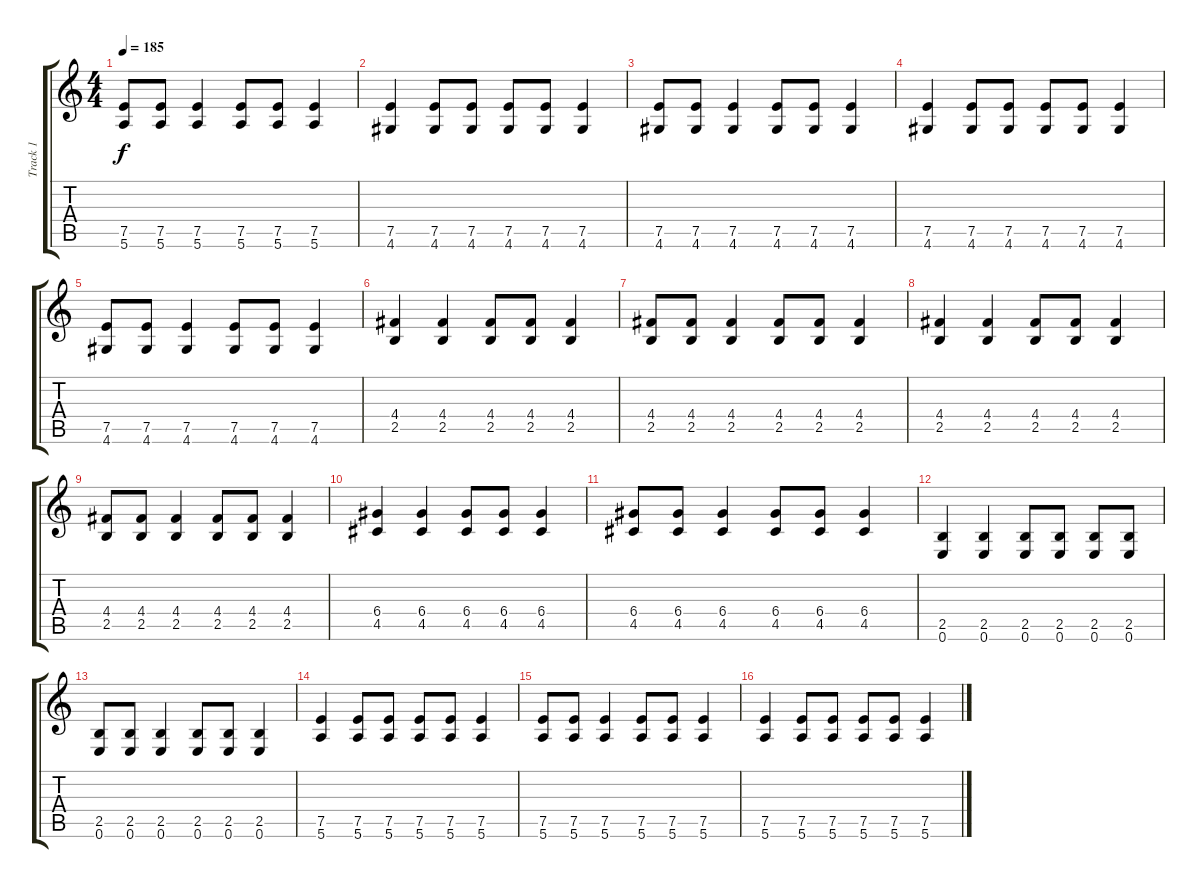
\track ("Track 1" "Track 1") {instrument overdrivenguitar}
\staff {score tabs}
\tuning (E4 B3 G3 D3 A2 E2) {hide}
\ts (4 4)
\tempo 185
\clef g2
\ks c
(7.5 5.6).8{dy f} (7.5 5.6).8 (7.5 5.6).4 (7.5 5.6).8 (7.5 5.6).8 (7.5 5.6).4 |
(7.5 4.6).4 (7.5 4.6).8 (7.5 4.6).8 (7.5 4.6).8 (7.5 4.6).8 (7.5 4.6).4 |
(7.5 4.6).8 (7.5 4.6).8 (7.5 4.6).4 (7.5 4.6).8 (7.5 4.6).8 (7.5 4.6).4 |
(7.5 4.6).4 (7.5 4.6).8 (7.5 4.6).8 (7.5 4.6).8 (7.5 4.6).8 (7.5 4.6).4 |
(7.5 4.6).8 (7.5 4.6).8 (7.5 4.6).4 (7.5 4.6).8 (7.5 4.6).8 (7.5 4.6).4 |
(4.4 2.5).4 (4.4 2.5).4 (4.4 2.5).8 (4.4 2.5).8 (4.4 2.5).4 |
(4.4 2.5).8 (4.4 2.5).8 (4.4 2.5).4 (4.4 2.5).8 (4.4 2.5).8 (4.4 2.5).4 |
(4.4 2.5).4 (4.4 2.5).4 (4.4 2.5).8 (4.4 2.5).8 (4.4 2.5).4 |
(4.4 2.5).8 (4.4 2.5).8 (4.4 2.5).4 (4.4 2.5).8 (4.4 2.5).8 (4.4 2.5).4 |
(6.4 4.5).4 (6.4 4.5).4 (6.4 4.5).8 (6.4 4.5).8 (6.4 4.5).4 |
(6.4 4.5).8 (6.4 4.5).8 (6.4 4.5).4 (6.4 4.5).8 (6.4 4.5).8 (6.4 4.5).4 |
(2.5 0.6).4 (2.5 0.6).4 (2.5 0.6).8 (2.5 0.6).8 (2.5 0.6).8 (2.5 0.6).8 |
(2.5 0.6).8 (2.5 0.6).8 (2.5 0.6).4 (2.5 0.6).8 (2.5 0.6).8 (2.5 0.6).4 |
(7.5 5.6).4 (7.5 5.6).8 (7.5 5.6).8 (7.5 5.6).8 (7.5 5.6).8 (7.5 5.6).4 |
(7.5 5.6).8 (7.5 5.6).8 (7.5 5.6).4 (7.5 5.6).8 (7.5 5.6).8 (7.5 5.6).4 |
(7.5 5.6).4 (7.5 5.6).8 (7.5 5.6).8 (7.5 5.6).8 (7.5 5.6).8 (7.5 5.6).4
